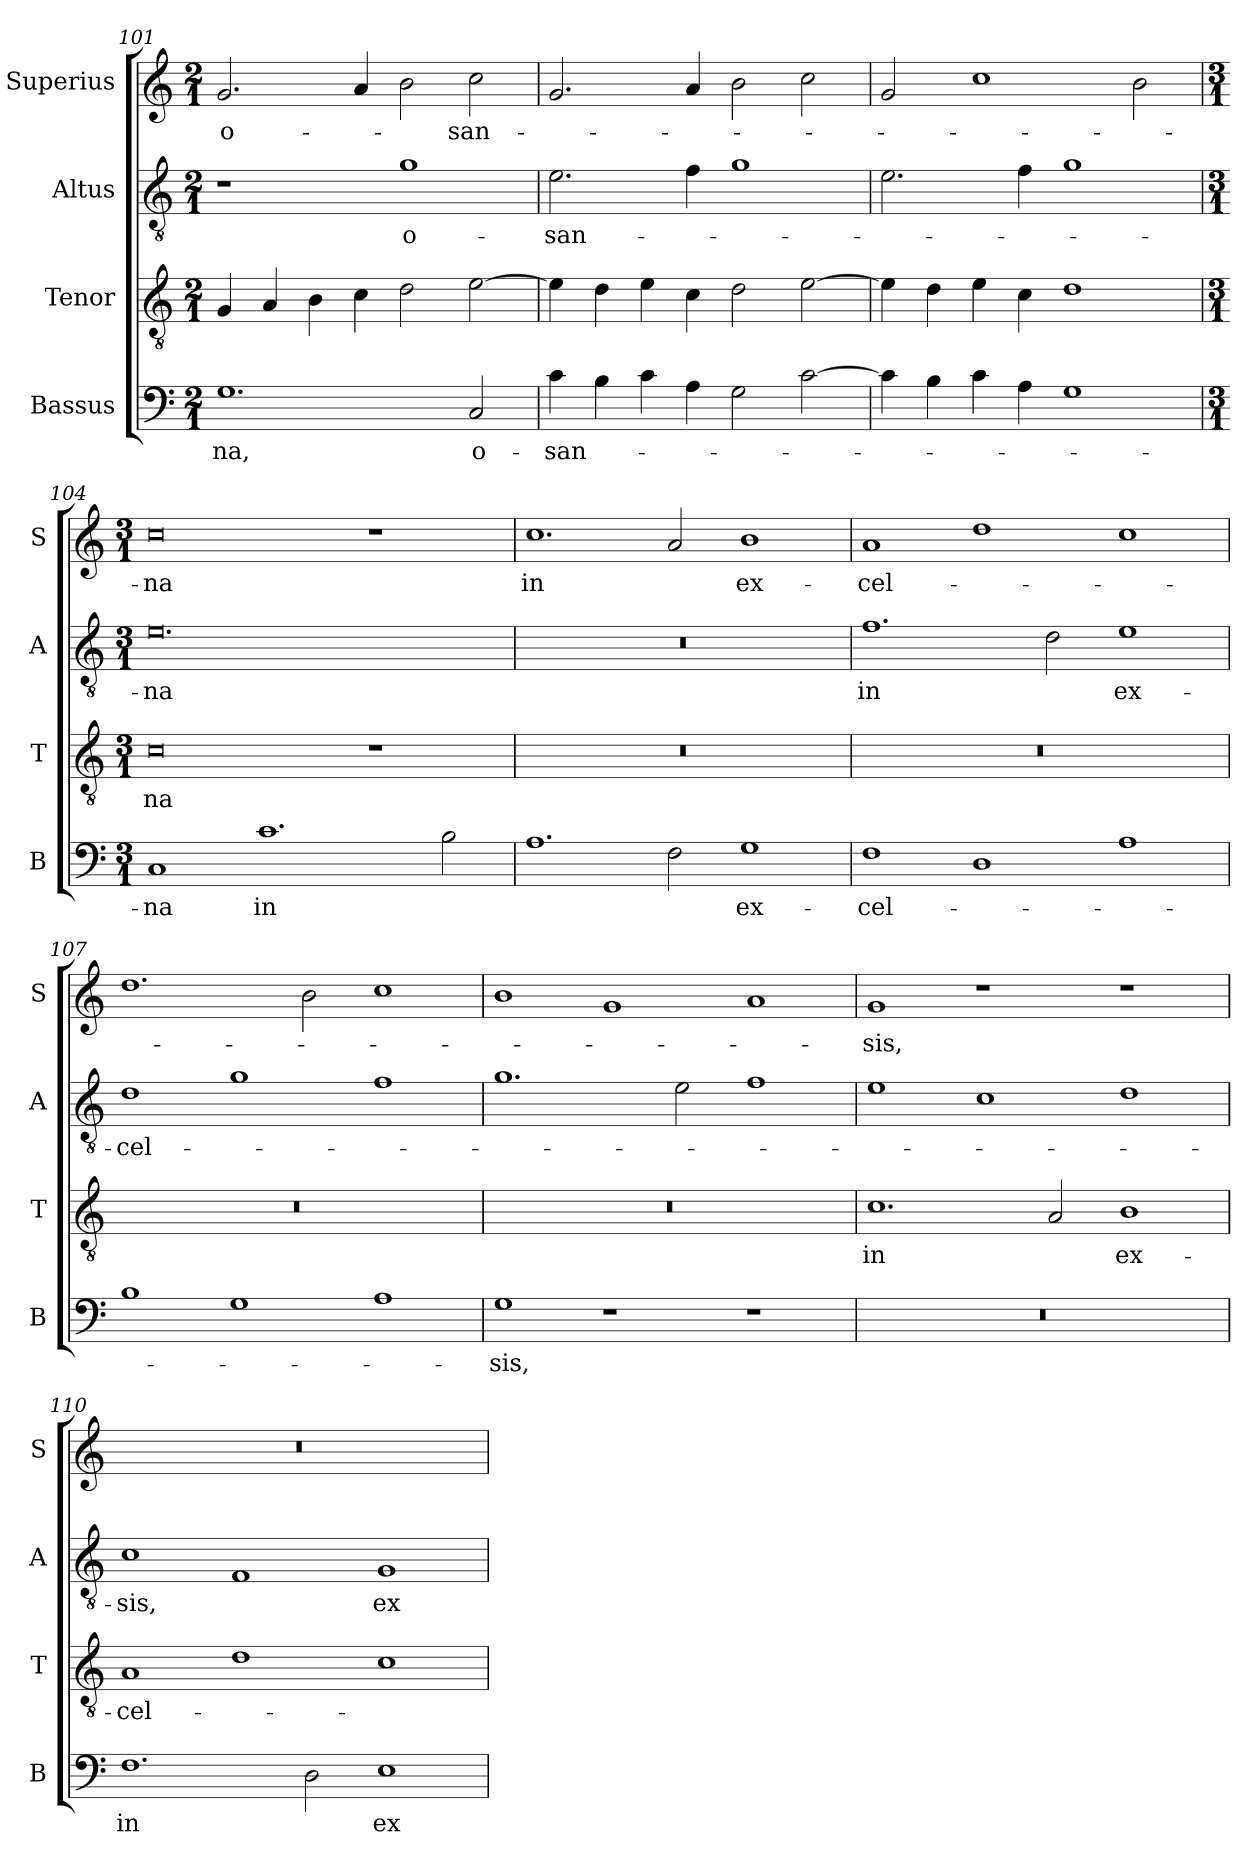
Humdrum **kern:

**kern	**text	**kern	**text	**kern	**text	**kern	**text
*part4	*part4	*part3	*part3	*part2	*part2	*part1	*part1
*staff4	*staff4	*staff3	*staff3	*staff2	*staff2	*staff1	*staff1
*I"Bassus	*	*I"Tenor	*	*I"Altus	*	*I"Superius	*
*I'B	*	*I'T	*	*I'A	*	*I'S	*
*clefF4	*	*clefGv2	*	*clefGv2	*	*clefG2	*
*k[]	*	*k[]	*	*k[]	*	*k[]	*
*M2/1	*	*M2/1	*	*M2/1	*	*M2/1	*
=101	=101	=101	=101	=101	=101	=101	=101
1.G	-na,	4G/	.	1r	.	2.g/	o-
.	.	4A/	.	.	.	.	.
.	.	4B\	.	.	.	.	.
.	.	4c\	.	.	.	4a/	.
.	.	2d\	.	1g	o-	2b\	.
2C/	o-	[2e\	.	.	.	2cc\	-san-
=102	=102	=102	=102	=102	=102	=102	=102
4c\	-san-	4e\]	.	2.e\	-san-	2.g/	.
4B\	.	4d\	.	.	.	.	.
4c\	.	4e\	.	.	.	.	.
4A\	.	4c\	.	4f\	.	4a/	.
2G\	.	2d\	.	1g	.	2b\	.
[2c\	.	[2e\	.	.	.	2cc\	.
=103	=103	=103	=103	=103	=103	=103	=103
4c\]	.	4e\]	.	2.e\	.	2g/	.
4B\	.	4d\	.	.	.	.	.
4c\	.	4e\	.	.	.	1cc	.
4A\	.	4c\	.	4f\	.	.	.
1G	.	1d	.	1g	.	.	.
.	.	.	.	.	.	2b\	.
=104	=104	=104	=104	=104	=104	=104	=104
*M3/1	*	*M3/1	*	*M3/1	*	*M3/1	*
1C	-na	0c	-na	0.e	-na	0cc	-na
1.c	in	.	.	.	.	.	.
.	.	1r	.	.	.	1r	.
2B\	.	.	.	.	.	.	.
=105	=105	=105	=105	=105	=105	=105	=105
1.A	.	0.r	.	0.r	.	1.cc	in
2F\	.	.	.	.	.	2a/	.
1G	ex-	.	.	.	.	1b	ex-
=106	=106	=106	=106	=106	=106	=106	=106
1F	-cel-	0.r	.	1.f	in	1a	-cel-
1D	.	.	.	.	.	1dd	.
.	.	.	.	2d\	.	.	.
1A	.	.	.	1e	ex-	1cc	.
=107	=107	=107	=107	=107	=107	=107	=107
1B	.	0.r	.	1d	-cel-	1.dd	.
1G	.	.	.	1g	.	.	.
.	.	.	.	.	.	2b\	.
1A	.	.	.	1f	.	1cc	.
=108	=108	=108	=108	=108	=108	=108	=108
1G	-sis,	0.r	.	1.g	.	1b	.
1r	.	.	.	.	.	1g	.
.	.	.	.	2e\	.	.	.
1r	.	.	.	1f	.	1a	.
=109	=109	=109	=109	=109	=109	=109	=109
0.r	.	1.c	in	1e	.	1g	-sis,
.	.	.	.	1c	.	1r	.
.	.	2A/	.	.	.	.	.
.	.	1B	ex-	1d	.	1r	.
=110	=110	=110	=110	=110	=110	=110	=110
1.F	in	1A	-cel-	1c	-sis,	0.r	.
.	.	1d	.	1F	.	.	.
2D\	.	.	.	.	.	.	.
1E	ex-	1c	.	1G	ex-	.	.
=	=	=	=	=	=	=	=
*-	*-	*-	*-	*-	*-	*-	*-
